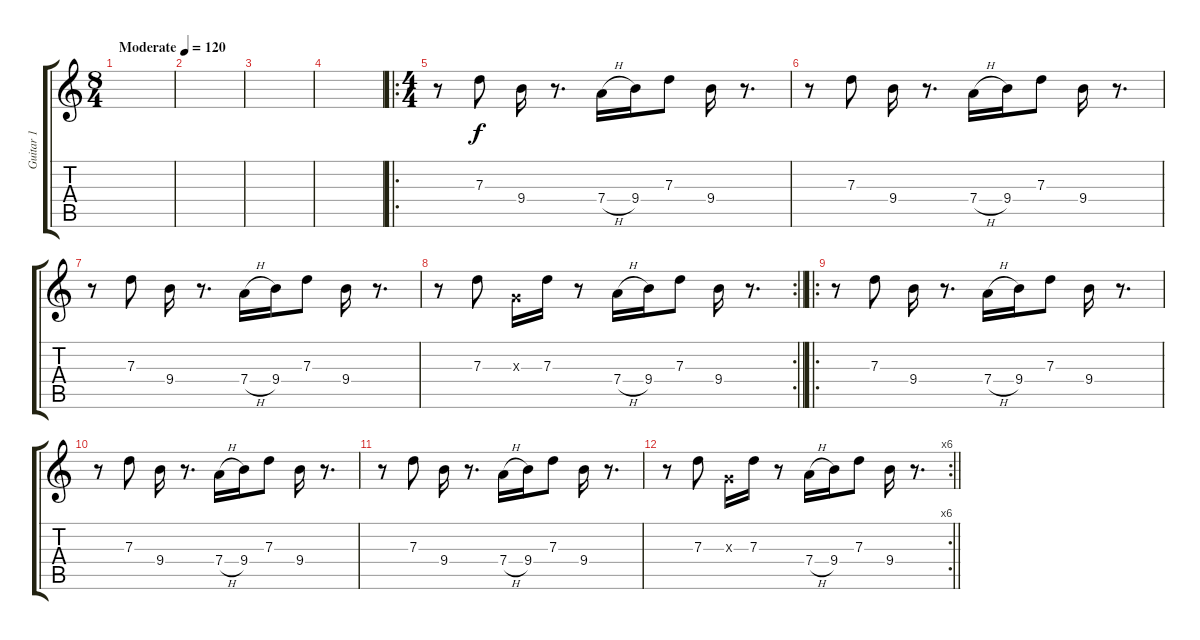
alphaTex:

\track ("Guitar 1" "Guitar 1") {instrument overdrivenguitar}
\staff {score tabs}
\tuning (E4 B3 G3 D3 A2 E2) {hide}
\ts (8 4)
\tempo (120 "Moderate")
\clef g2
\ks c
|
|
|
|
\ro
\ts (4 4)
r.8 7.3.8 9.4.16 r.8{d} 7.4{h}.16 9.4.16 7.3.8 9.4.16 r.8{d} |
r.8 7.3.8 9.4.16 r.8{d} 7.4{h}.16 9.4.16 7.3.8 9.4.16 r.8{d} |
r.8 7.3.8 9.4.16 r.8{d} 7.4{h}.16 9.4.16 7.3.8 9.4.16 r.8{d} |
\rc 2
\barLineRight lightlight
r.8 7.3.8 0.3{x}.16 7.3.16 r.8 7.4{h}.16 9.4.16 7.3.8 9.4.16 r.8{d} |
\ro
r.8 7.3.8 9.4.16 r.8{d} 7.4{h}.16 9.4.16 7.3.8 9.4.16 r.8{d} |
r.8 7.3.8 9.4.16 r.8{d} 7.4{h}.16 9.4.16 7.3.8 9.4.16 r.8{d} |
r.8 7.3.8 9.4.16 r.8{d} 7.4{h}.16 9.4.16 7.3.8 9.4.16 r.8{d} |
\rc 6
\barLineRight lightlight
r.8 7.3.8 0.3{x}.16 7.3.16 r.8 7.4{h}.16 9.4.16 7.3.8 9.4.16 r.8{d}
